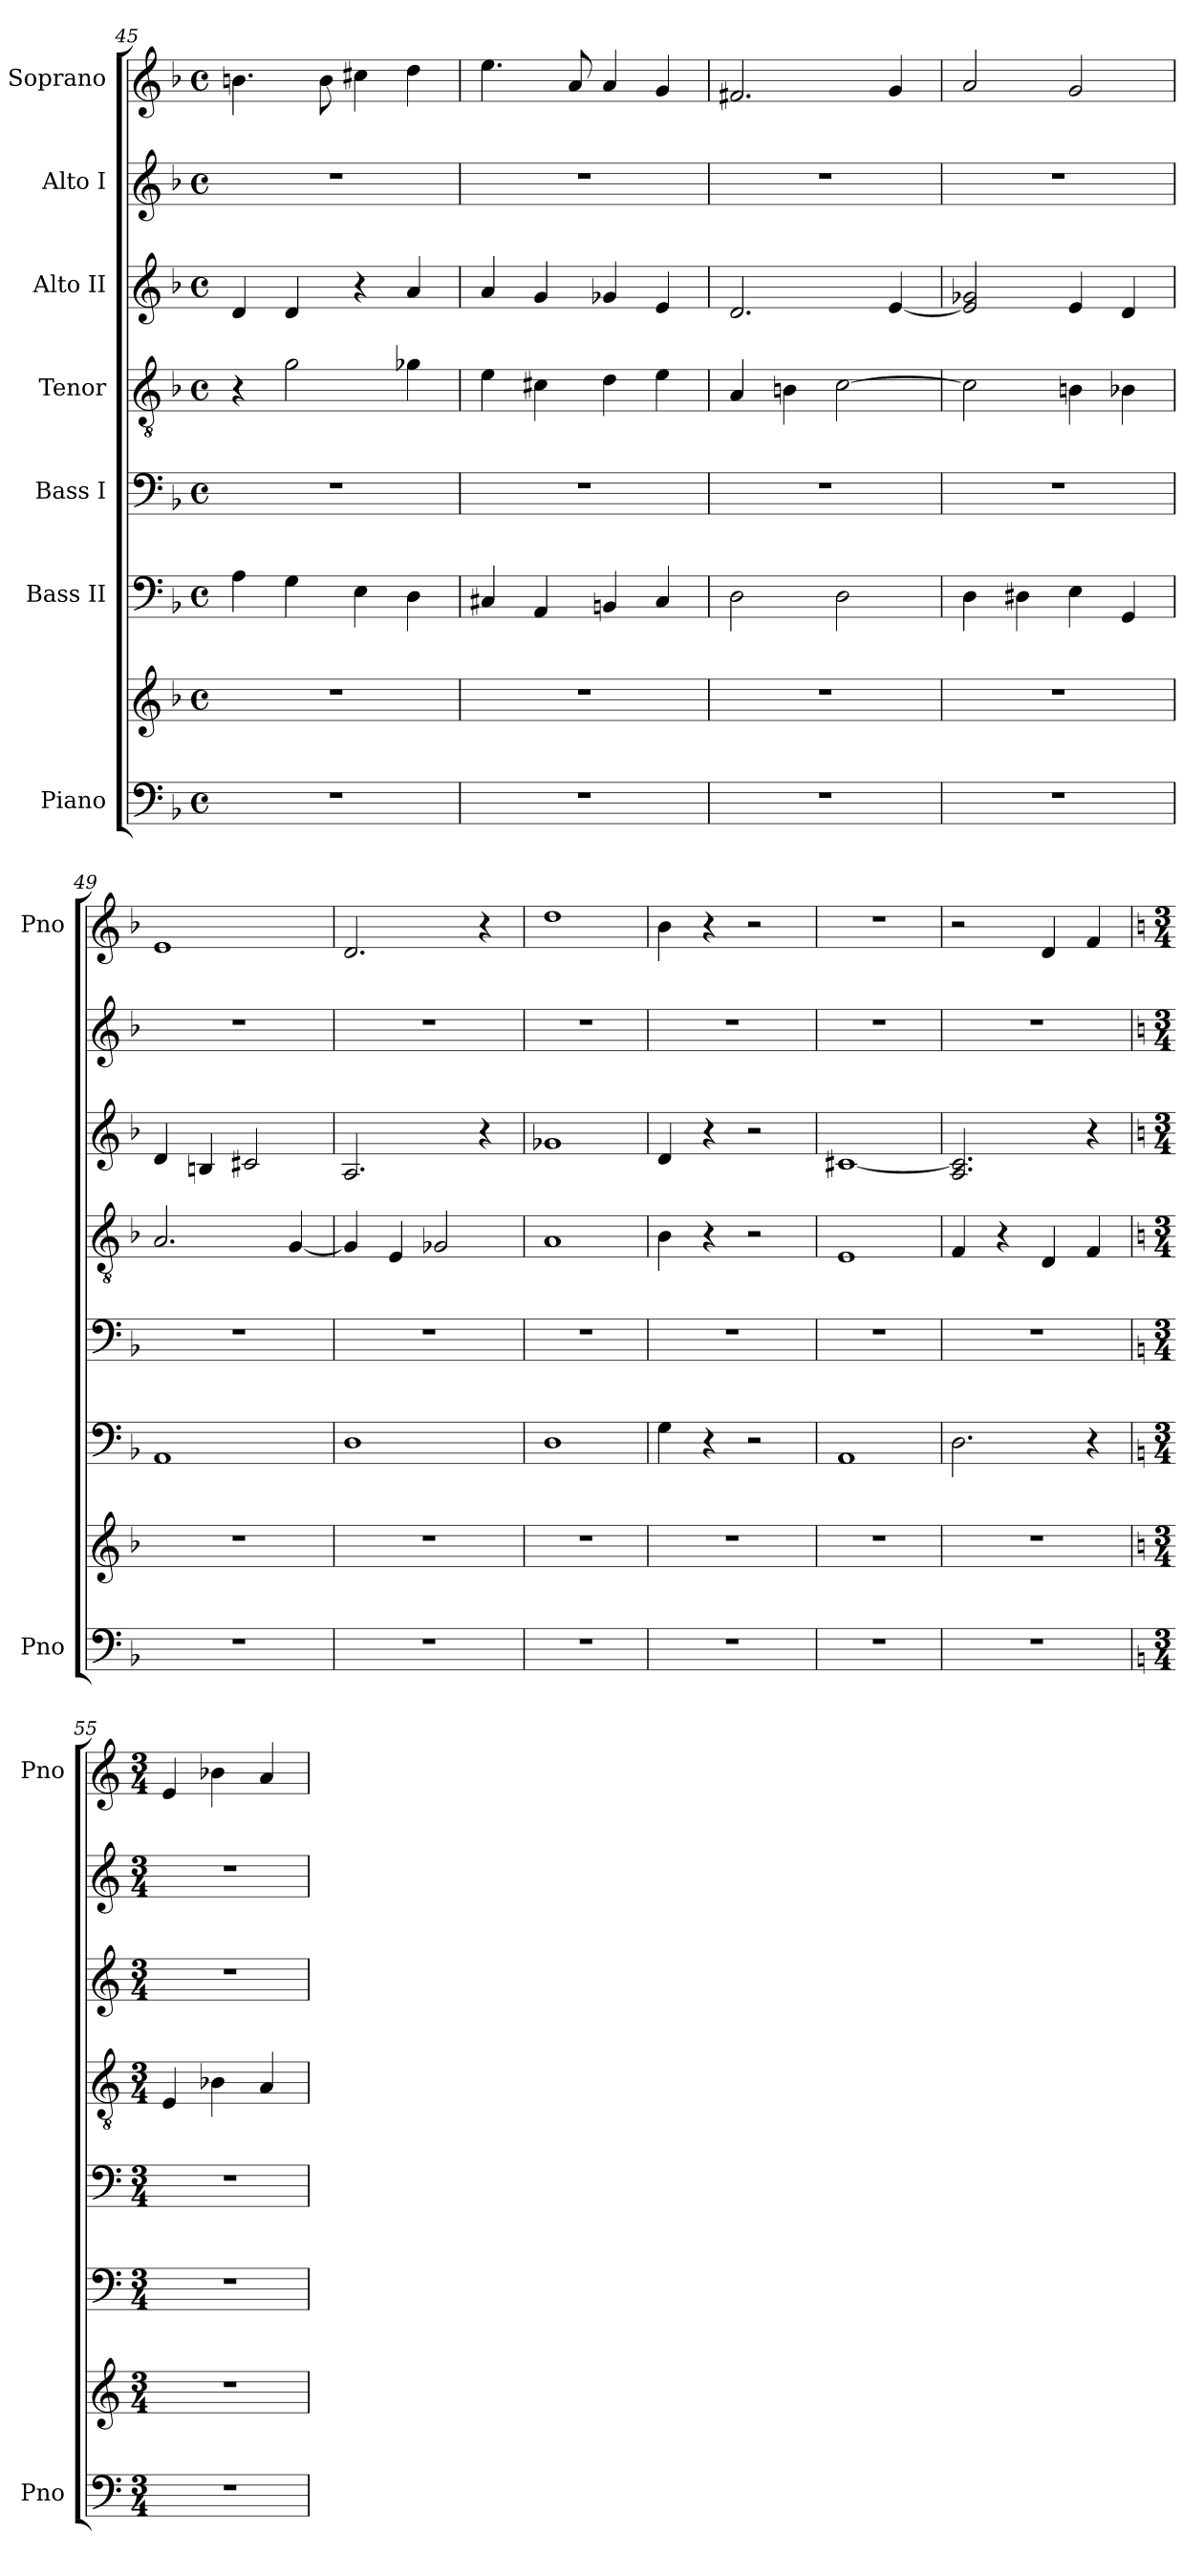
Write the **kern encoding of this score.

**kern	**kern	**kern	**kern	**kern	**kern	**kern	**kern
*part7	*part7	*part6	*part5	*part4	*part3	*part2	*part1
*staff8	*staff7	*staff6	*staff5	*staff4	*staff3	*staff2	*staff1
*I"Piano	*	*I"Bass II	*I"Bass I	*I"Tenor	*I"Alto II	*I"Alto I	*I"Soprano
*I'Pno	*	*	*	*	*	*	*I'Pno
*clefF4	*clefG2	*clefF4	*clefF4	*clefGv2	*clefG2	*clefG2	*clefG2
*k[b-]	*k[b-]	*k[b-]	*k[b-]	*k[b-]	*k[b-]	*k[b-]	*k[b-]
*d:	*d:	*d:	*d:	*d:	*d:	*d:	*d:
*M4/4	*M4/4	*M4/4	*M4/4	*M4/4	*M4/4	*M4/4	*M4/4
*met(c)	*met(c)	*met(c)	*met(c)	*met(c)	*met(c)	*met(c)	*met(c)
=45	=45	=45	=45	=45	=45	=45	=45
1r	1r	4A\	1r	4r	4d/	1r	4.bn\
.	.	4G\	.	2g\	4d/	.	.
.	.	.	.	.	.	.	8b\
.	.	4E\	.	.	4r	.	4cc#X\
.	.	4D\	.	4g-X\	4a/	.	4dd\
=46	=46	=46	=46	=46	=46	=46	=46
1r	1r	4C#X/	1r	4e\	4a/	1r	4.ee\
.	.	4AA/	.	4c#X\	4g/	.	.
.	.	.	.	.	.	.	8a/
.	.	4BBn/	.	4d\	4g-X/	.	4a/
.	.	4C#/	.	4e\	4e/	.	4g/
=47	=47	=47	=47	=47	=47	=47	=47
1r	1r	2D\	1r	4A/	2.d/	1r	2.f#X/
.	.	.	.	4Bn\	.	.	.
.	.	2D\	.	[2c\	.	.	.
.	.	.	.	.	[4e/	.	4g/
!!LO:PB:g=z
=48	=48	=48	=48	=48	=48	=48	=48
1r	1r	4D\	1r	2c\]	2e/] 2g-X/	1r	2a/
.	.	4D#X\	.	.	.	.	.
.	.	4E\	.	4Bn\	4e/	.	2g/
.	.	4GG/	.	4B-X\	4d/	.	.
=49	=49	=49	=49	=49	=49	=49	=49
1r	1r	1AA	1r	2.A/	4d/	1r	1e
.	.	.	.	.	4Bn/	.	.
.	.	.	.	.	2c#X/	.	.
.	.	.	.	[4G/	.	.	.
=50	=50	=50	=50	=50	=50	=50	=50
1r	1r	1D	1r	4G/]	2.A/	1r	2.d/
.	.	.	.	4E/	.	.	.
.	.	.	.	2G-X/	.	.	.
.	.	.	.	.	4r	.	4r
=51	=51	=51	=51	=51	=51	=51	=51
1r	1r	1D	1r	1A	1g-X	1r	1dd
=52	=52	=52	=52	=52	=52	=52	=52
1r	1r	4G\	1r	4B-\	4d/	1r	4b-\
.	.	4r	.	4r	4r	.	4r
.	.	2r	.	2r	2r	.	2r
!!LO:PB:g=z
=53	=53	=53	=53	=53	=53	=53	=53
1r	1r	1AA	1r	1E	[1c#X	1r	1r
=54	=54	=54	=54	=54	=54	=54	=54
1r	1r	2.D\	1r	4F/	2.A/ 2.c#/]	1r	2r
.	.	.	.	4r	.	.	.
.	.	.	.	4D/	.	.	4d/
.	.	4r	.	4F/	4r	.	4f/
=55	=55	=55	=55	=55	=55	=55	=55
*k[]	*k[]	*k[]	*k[]	*k[]	*k[]	*k[]	*k[]
*C:	*C:	*C:	*C:	*C:	*C:	*C:	*C:
*M3/4	*M3/4	*M3/4	*M3/4	*M3/4	*M3/4	*M3/4	*M3/4
2.r	2.r	2.r	2.r	4E/	2.r	2.r	4e/
.	.	.	.	4B-X\	.	.	4b-X\
.	.	.	.	4A/	.	.	4a/
=	=	=	=	=	=	=	=
*-	*-	*-	*-	*-	*-	*-	*-
